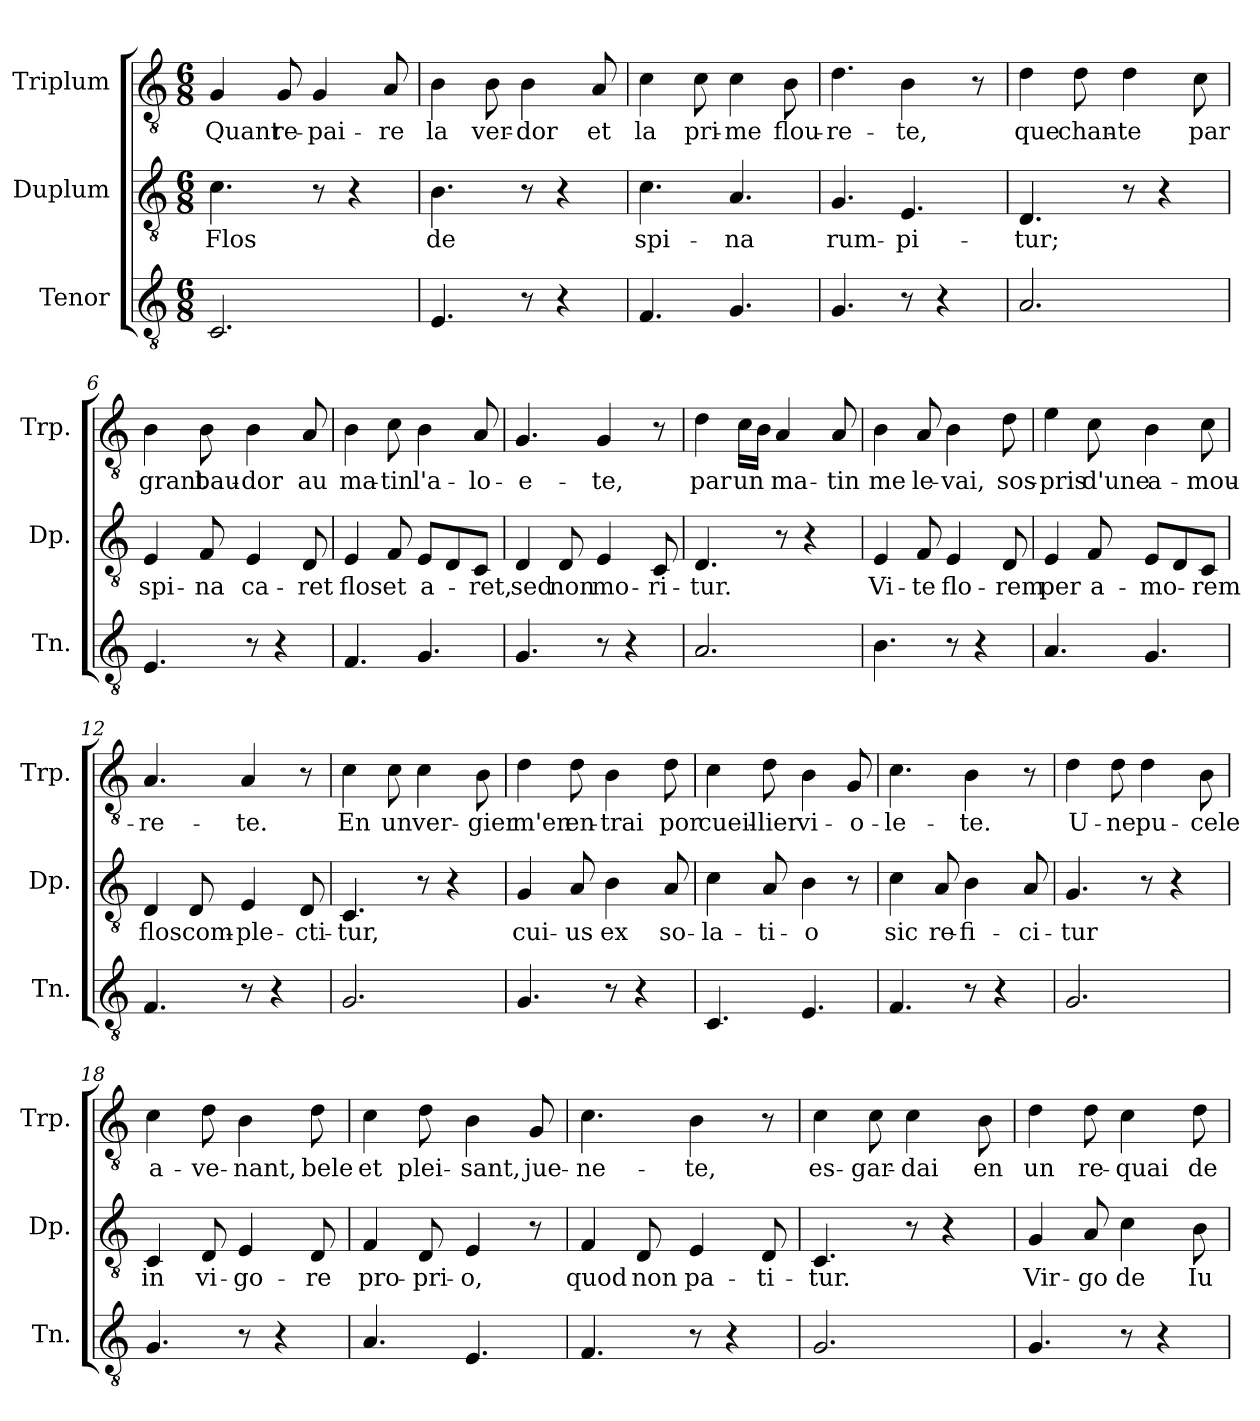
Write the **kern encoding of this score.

**kern	**kern	**text	**kern	**text
*part3	*part2	*part2	*part1	*part1
*staff3	*staff2	*staff2	*staff1	*staff1
*I"Tenor	*I"Duplum	*	*I"Triplum	*
*I'Tn.	*I'Dp.	*	*I'Trp.	*
*clefGv2	*clefGv2	*	*clefGv2	*
*k[]	*k[]	*	*k[]	*
*M6/8	*M6/8	*	*M6/8	*
=1	=1	=1	=1	=1
!	!	!LO:LY:b	!	!LO:LY:b
2.C/	4.c\	Flos	4G/	Quant
!	!	!	!	!LO:LY:b
.	.	.	8G/	re-
!	!	!	!	!LO:LY:b
.	8r	.	4G/	-pai-
.	4r	.	.	.
!	!	!	!	!LO:LY:b
.	.	.	8A/	-re
=2	=2	=2	=2	=2
!	!	!LO:LY:b	!	!LO:LY:b
4.E/	4.B\	de	4B\	la
!	!	!	!	!LO:LY:b
.	.	.	8B\	ver-
!	!	!	!	!LO:LY:b
8r	8r	.	4B\	-dor
4r	4r	.	.	.
!	!	!	!	!LO:LY:b
.	.	.	8A/	et
=3	=3	=3	=3	=3
!	!	!LO:LY:b	!	!LO:LY:b
4.F/	4.c\	spi-	4c\	la
!	!	!	!	!LO:LY:b
.	.	.	8c\	pri-
!	!	!LO:LY:b	!	!LO:LY:b
4.G/	4.A/	-na	4c\	-me
!	!	!	!	!LO:LY:b
.	.	.	8B\	flou-
=4	=4	=4	=4	=4
!	!	!LO:LY:b	!	!LO:LY:b
4.G/	4.G/	rum-	4.d\	-re-
!	!	!LO:LY:b	!	!LO:LY:b
8r	4.E/	-pi-	4B\	-te,
4r	.	.	.	.
.	.	.	8r	.
=5	=5	=5	=5	=5
!	!	!LO:LY:b	!	!LO:LY:b
2.A/	4.D/	-tur;	4d\	que
!	!	!	!	!LO:LY:b
.	.	.	8d\	chan-
!	!	!	!	!LO:LY:b
.	8r	.	4d\	-te
.	4r	.	.	.
!	!	!	!	!LO:LY:b
.	.	.	8c\	par
!!LO:LB:g=z
=6	=6	=6	=6	=6
!	!	!LO:LY:b	!	!LO:LY:b
4.E/	4E/	spi-	4B\	grant
!	!	!LO:LY:b	!	!LO:LY:b
.	8F/	-na	8B\	bau-
!	!	!LO:LY:b	!	!LO:LY:b
8r	4E/	ca-	4B\	-dor
4r	.	.	.	.
!	!	!LO:LY:b	!	!LO:LY:b
.	8D/	-ret	8A/	au
=7	=7	=7	=7	=7
!	!	!LO:LY:b	!	!LO:LY:b
4.F/	4E/	flos	4B\	ma-
!	!	!LO:LY:b	!	!LO:LY:b
.	8F/	et	8c\	-tin
!	!	!LO:LY:b	!	!LO:LY:b
4.G/	8E/L	a-	4B\	l'a-
.	8D/	.	.	.
!	!	!LO:LY:b	!	!LO:LY:b
.	8C/J	-ret,	8A/	-lo-
=8	=8	=8	=8	=8
!	!	!LO:LY:b	!	!LO:LY:b
4.G/	4D/	sed	4.G/	-e-
!	!	!LO:LY:b	!	!
.	8D/	non	.	.
!	!	!LO:LY:b	!	!LO:LY:b
8r	4E/	mo-	4G/	-te,
4r	.	.	.	.
!	!	!LO:LY:b	!	!
.	8C/	-ri-	8r	.
=9	=9	=9	=9	=9
!	!	!LO:LY:b	!	!LO:LY:b
2.A/	4.D/	-tur.	4d\	par
!	!	!	!	!LO:LY:b
.	.	.	16c\LL	un
.	.	.	16B\JJ	.
!	!	!	!	!LO:LY:b
.	8r	.	4A/	ma-
.	4r	.	.	.
!	!	!	!	!LO:LY:b
.	.	.	8A/	-tin
=10	=10	=10	=10	=10
!	!	!LO:LY:b	!	!LO:LY:b
4.B\	4E/	Vi-	4B\	me
!	!	!LO:LY:b	!	!LO:LY:b
.	8F/	-te	8A/	le-
!	!	!LO:LY:b	!	!LO:LY:b
8r	4E/	flo-	4B\	-vai,
4r	.	.	.	.
!	!	!LO:LY:b	!	!LO:LY:b
.	8D/	-rem	8d\	sos-
!!LO:LB:g=z
=11	=11	=11	=11	=11
!	!	!LO:LY:b	!	!LO:LY:b
4.A/	4E/	per	4e\	-pris
!	!	!LO:LY:b	!	!LO:LY:b
.	8F/	a-	8c\	d'une
!	!	!LO:LY:b	!	!LO:LY:b
4.G/	8E/L	-mo-	4B\	a-
.	8D/	.	.	.
!	!	!LO:LY:b	!	!LO:LY:b
.	8C/J	-rem	8c\	-mou-
=12	=12	=12	=12	=12
!	!	!LO:LY:b	!	!LO:LY:b
4.F/	4D/	flos	4.A/	-re-
!	!	!LO:LY:b	!	!
.	8D/	com-	.	.
!	!	!LO:LY:b	!	!LO:LY:b
8r	4E/	-ple-	4A/	-te.
4r	.	.	.	.
!	!	!LO:LY:b	!	!
.	8D/	-cti-	8r	.
=13	=13	=13	=13	=13
!	!	!LO:LY:b	!	!LO:LY:b
2.G/	4.C/	-tur,	4c\	En
!	!	!	!	!LO:LY:b
.	.	.	8c\	un
!	!	!	!	!LO:LY:b
.	8r	.	4c\	ver-
.	4r	.	.	.
!	!	!	!	!LO:LY:b
.	.	.	8B\	-gier
=14	=14	=14	=14	=14
!	!	!LO:LY:b	!	!LO:LY:b
4.G/	4G/	cui-	4d\	m'en
!	!	!LO:LY:b	!	!LO:LY:b
.	8A/	-us	8d\	en-
!	!	!LO:LY:b	!	!LO:LY:b
8r	4B\	ex	4B\	-trai
4r	.	.	.	.
!	!	!LO:LY:b	!	!LO:LY:b
.	8A/	so-	8d\	por
=15	=15	=15	=15	=15
!	!	!LO:LY:b	!	!LO:LY:b
4.C/	4c\	-la-	4c\	cueil-
!	!	!LO:LY:b	!	!LO:LY:b
.	8A/	-ti-	8d\	-lier
!	!	!LO:LY:b	!	!LO:LY:b
4.E/	4B\	-o	4B\	vi-
!	!	!	!	!LO:LY:b
.	8r	.	8G/	-o-
!!LO:PB:g=z
=16	=16	=16	=16	=16
!	!	!LO:LY:b	!	!LO:LY:b
4.F/	4c\	sic	4.c\	-le-
!	!	!LO:LY:b	!	!
.	8A/	re-	.	.
!	!	!LO:LY:b	!	!LO:LY:b
8r	4B\	-fi-	4B\	-te.
4r	.	.	.	.
!	!	!LO:LY:b	!	!
.	8A/	-ci-	8r	.
=17	=17	=17	=17	=17
!	!	!LO:LY:b	!	!LO:LY:b
2.G/	4.G/	-tur	4d\	U-
!	!	!	!	!LO:LY:b
.	.	.	8d\	-ne
!	!	!	!	!LO:LY:b
.	8r	.	4d\	pu-
.	4r	.	.	.
!	!	!	!	!LO:LY:b
.	.	.	8B\	-cele
=18	=18	=18	=18	=18
!	!	!LO:LY:b	!	!LO:LY:b
4.G/	4C/	in	4c\	a-
!	!	!LO:LY:b	!	!LO:LY:b
.	8D/	vi-	8d\	-ve-
!	!	!LO:LY:b	!	!LO:LY:b
8r	4E/	-go-	4B\	-nant,
4r	.	.	.	.
!	!	!LO:LY:b	!	!LO:LY:b
.	8D/	-re	8d\	bele
=19	=19	=19	=19	=19
!	!	!LO:LY:b	!	!LO:LY:b
4.A/	4F/	pro-	4c\	et
!	!	!LO:LY:b	!	!LO:LY:b
.	8D/	-pri-	8d\	plei-
!	!	!LO:LY:b	!	!LO:LY:b
4.E/	4E/	-o,	4B\	-sant,
!	!	!	!	!LO:LY:b
.	8r	.	8G/	jue-
=20	=20	=20	=20	=20
!	!	!LO:LY:b	!	!LO:LY:b
4.F/	4F/	quod	4.c\	-ne-
!	!	!LO:LY:b	!	!
.	8D/	non	.	.
!	!	!LO:LY:b	!	!LO:LY:b
8r	4E/	pa-	4B\	-te,
4r	.	.	.	.
!	!	!LO:LY:b	!	!
.	8D/	-ti-	8r	.
=21	=21	=21	=21	=21
!	!	!LO:LY:b	!	!LO:LY:b
2.G/	4.C/	-tur.	4c\	es-
!	!	!	!	!LO:LY:b
.	.	.	8c\	-gar-
!	!	!	!	!LO:LY:b
.	8r	.	4c\	-dai
.	4r	.	.	.
!	!	!	!	!LO:LY:b
.	.	.	8B\	en
!!LO:LB:g=z
=22	=22	=22	=22	=22
!	!	!LO:LY:b	!	!LO:LY:b
4.G/	4G/	Vir-	4d\	un
!	!	!LO:LY:b	!	!LO:LY:b
.	8A/	-go	8d\	re-
!	!	!LO:LY:b	!	!LO:LY:b
8r	4c\	de	4c\	-quai
4r	.	.	.	.
!	!	!LO:LY:b	!	!LO:LY:b
.	8B\	Iu-	8d\	de-
=	=	=	=	=
*-	*-	*-	*-	*-
